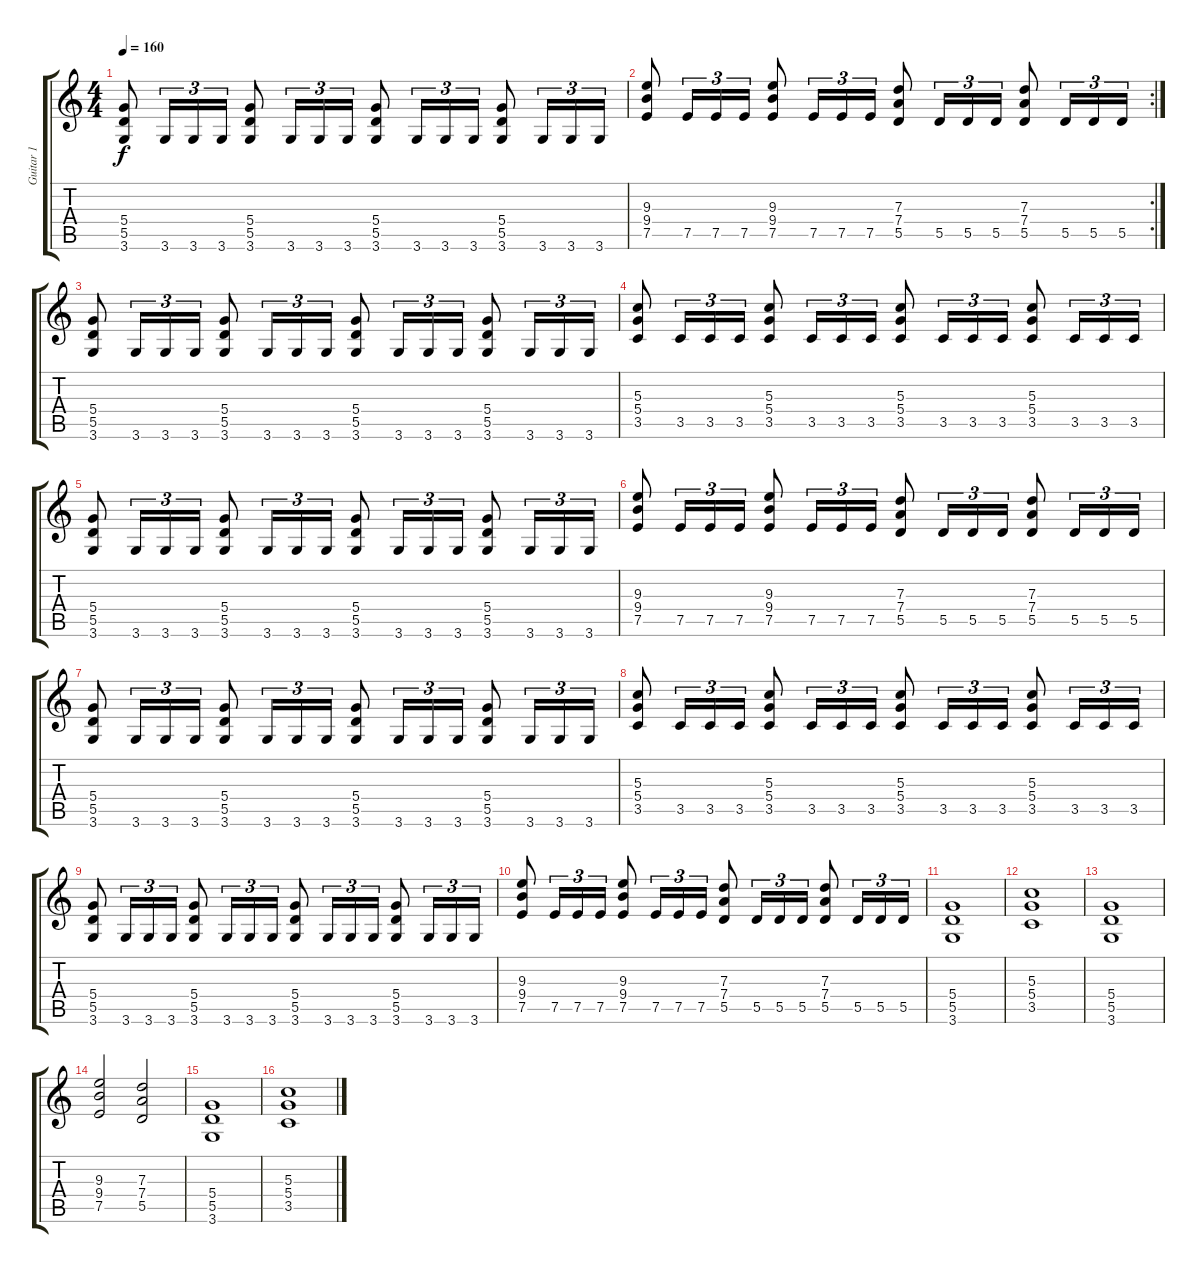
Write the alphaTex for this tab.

\track ("Guitar 1" "Guitar 1") {instrument electricguitarclean}
\staff {score tabs}
\tuning (E4 B3 G3 D3 A2 E2) {hide}
\ts (4 4)
\tempo 160
\clef g2
\ks c
(5.4 5.5 3.6).8{dy f} 3.6.16{tu (3 2)} 3.6.16{tu (3 2)} 3.6.16{tu (3 2)} (5.4 5.5 3.6).8 3.6.16{tu (3 2)} 3.6.16{tu (3 2)} 3.6.16{tu (3 2)} (5.4 5.5 3.6).8 3.6.16{tu (3 2)} 3.6.16{tu (3 2)} 3.6.16{tu (3 2)} (5.4 5.5 3.6).8 3.6.16{tu (3 2)} 3.6.16{tu (3 2)} 3.6.16{tu (3 2)} |
\rc 2
(9.3 9.4 7.5).8 7.5.16{tu (3 2)} 7.5.16{tu (3 2)} 7.5.16{tu (3 2)} (9.3 9.4 7.5).8 7.5.16{tu (3 2)} 7.5.16{tu (3 2)} 7.5.16{tu (3 2)} (7.3 7.4 5.5).8 5.5.16{tu (3 2)} 5.5.16{tu (3 2)} 5.5.16{tu (3 2)} (7.3 7.4 5.5).8 5.5.16{tu (3 2)} 5.5.16{tu (3 2)} 5.5.16{tu (3 2)} |
(5.4 5.5 3.6).8{instrument distortionguitar} 3.6.16{tu (3 2)} 3.6.16{tu (3 2)} 3.6.16{tu (3 2)} (5.4 5.5 3.6).8 3.6.16{tu (3 2)} 3.6.16{tu (3 2)} 3.6.16{tu (3 2)} (5.4 5.5 3.6).8 3.6.16{tu (3 2)} 3.6.16{tu (3 2)} 3.6.16{tu (3 2)} (5.4 5.5 3.6).8 3.6.16{tu (3 2)} 3.6.16{tu (3 2)} 3.6.16{tu (3 2)} |
(5.3 5.4 3.5).8 3.5.16{tu (3 2)} 3.5.16{tu (3 2)} 3.5.16{tu (3 2)} (5.3 5.4 3.5).8 3.5.16{tu (3 2)} 3.5.16{tu (3 2)} 3.5.16{tu (3 2)} (5.3 5.4 3.5).8 3.5.16{tu (3 2)} 3.5.16{tu (3 2)} 3.5.16{tu (3 2)} (5.3 5.4 3.5).8 3.5.16{tu (3 2)} 3.5.16{tu (3 2)} 3.5.16{tu (3 2)} |
(5.4 5.5 3.6).8 3.6.16{tu (3 2)} 3.6.16{tu (3 2)} 3.6.16{tu (3 2)} (5.4 5.5 3.6).8 3.6.16{tu (3 2)} 3.6.16{tu (3 2)} 3.6.16{tu (3 2)} (5.4 5.5 3.6).8 3.6.16{tu (3 2)} 3.6.16{tu (3 2)} 3.6.16{tu (3 2)} (5.4 5.5 3.6).8 3.6.16{tu (3 2)} 3.6.16{tu (3 2)} 3.6.16{tu (3 2)} |
(9.3 9.4 7.5).8 7.5.16{tu (3 2)} 7.5.16{tu (3 2)} 7.5.16{tu (3 2)} (9.3 9.4 7.5).8 7.5.16{tu (3 2)} 7.5.16{tu (3 2)} 7.5.16{tu (3 2)} (7.3 7.4 5.5).8 5.5.16{tu (3 2)} 5.5.16{tu (3 2)} 5.5.16{tu (3 2)} (7.3 7.4 5.5).8 5.5.16{tu (3 2)} 5.5.16{tu (3 2)} 5.5.16{tu (3 2)} |
(5.4 5.5 3.6).8{instrument distortionguitar} 3.6.16{tu (3 2)} 3.6.16{tu (3 2)} 3.6.16{tu (3 2)} (5.4 5.5 3.6).8 3.6.16{tu (3 2)} 3.6.16{tu (3 2)} 3.6.16{tu (3 2)} (5.4 5.5 3.6).8 3.6.16{tu (3 2)} 3.6.16{tu (3 2)} 3.6.16{tu (3 2)} (5.4 5.5 3.6).8 3.6.16{tu (3 2)} 3.6.16{tu (3 2)} 3.6.16{tu (3 2)} |
(5.3 5.4 3.5).8 3.5.16{tu (3 2)} 3.5.16{tu (3 2)} 3.5.16{tu (3 2)} (5.3 5.4 3.5).8 3.5.16{tu (3 2)} 3.5.16{tu (3 2)} 3.5.16{tu (3 2)} (5.3 5.4 3.5).8 3.5.16{tu (3 2)} 3.5.16{tu (3 2)} 3.5.16{tu (3 2)} (5.3 5.4 3.5).8 3.5.16{tu (3 2)} 3.5.16{tu (3 2)} 3.5.16{tu (3 2)} |
(5.4 5.5 3.6).8 3.6.16{tu (3 2)} 3.6.16{tu (3 2)} 3.6.16{tu (3 2)} (5.4 5.5 3.6).8 3.6.16{tu (3 2)} 3.6.16{tu (3 2)} 3.6.16{tu (3 2)} (5.4 5.5 3.6).8 3.6.16{tu (3 2)} 3.6.16{tu (3 2)} 3.6.16{tu (3 2)} (5.4 5.5 3.6).8 3.6.16{tu (3 2)} 3.6.16{tu (3 2)} 3.6.16{tu (3 2)} |
(9.3 9.4 7.5).8 7.5.16{tu (3 2)} 7.5.16{tu (3 2)} 7.5.16{tu (3 2)} (9.3 9.4 7.5).8 7.5.16{tu (3 2)} 7.5.16{tu (3 2)} 7.5.16{tu (3 2)} (7.3 7.4 5.5).8 5.5.16{tu (3 2)} 5.5.16{tu (3 2)} 5.5.16{tu (3 2)} (7.3 7.4 5.5).8 5.5.16{tu (3 2)} 5.5.16{tu (3 2)} 5.5.16{tu (3 2)} |
(5.4 5.5 3.6).1{instrument distortionguitar} |
(5.3 5.4 3.5).1 |
(5.4 5.5 3.6).1{instrument distortionguitar} |
(9.3 9.4 7.5).2 (7.3 7.4 5.5).2 |
(5.4 5.5 3.6).1{instrument distortionguitar} |
(5.3 5.4 3.5).1
